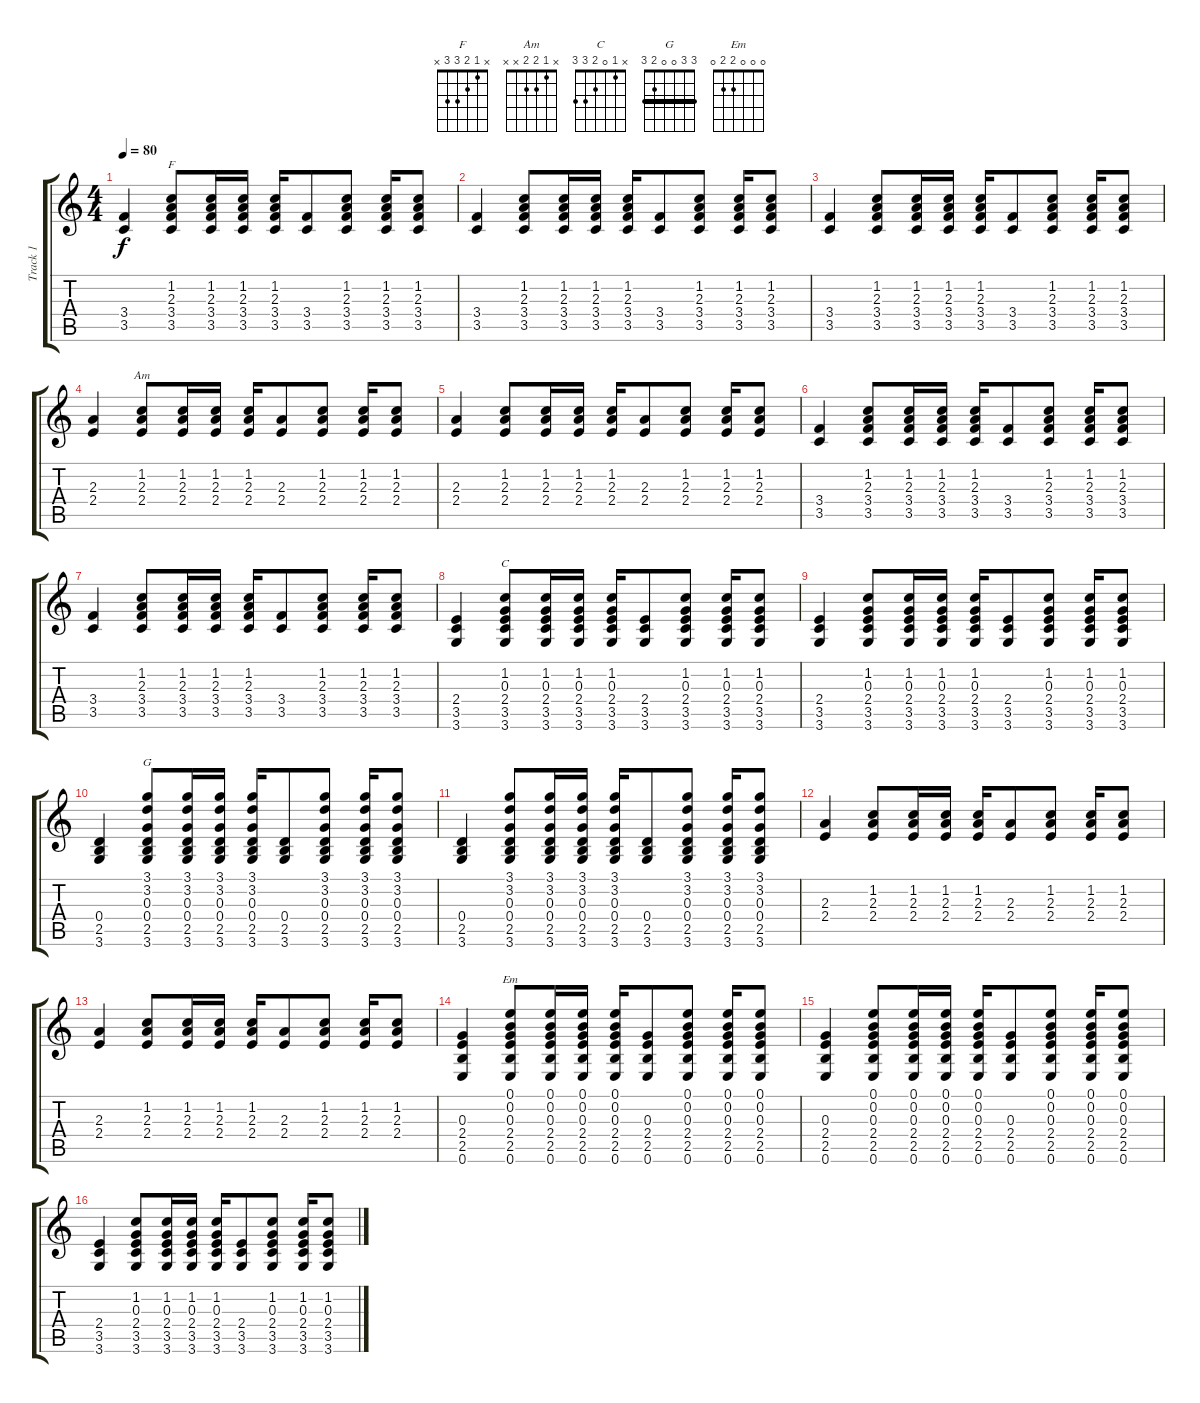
\track ("Track 1" "Track 1") {instrument acousticguitarsteel}
\staff {score tabs}
\tuning (E4 B3 G3 D3 A2 E2) {hide}
\chord ("F" x 1 2 3 3 x)
\chord ("Am" x 1 2 2 x x)
\chord ("C" x 1 0 2 3 3)
\chord ("G" 3 3 0 0 2 3) {barre 3}
\chord ("Em" 0 0 0 2 2 0)
\ts (4 4)
\tempo 80
\clef g2
\ks c
(3.4 3.5).4{dy f} (1.2 2.3 3.4 3.5).8{ch "F"} (1.2 2.3 3.4 3.5).16 (1.2 2.3 3.4 3.5).16 (1.2 2.3 3.4 3.5).16 (3.4 3.5).8 (1.2 2.3 3.4 3.5).8 (1.2 2.3 3.4 3.5).16 (1.2 2.3 3.4 3.5).8 |
(3.4 3.5).4 (1.2 2.3 3.4 3.5).8 (1.2 2.3 3.4 3.5).16 (1.2 2.3 3.4 3.5).16 (1.2 2.3 3.4 3.5).16 (3.4 3.5).8 (1.2 2.3 3.4 3.5).8 (1.2 2.3 3.4 3.5).16 (1.2 2.3 3.4 3.5).8 |
(3.4 3.5).4 (1.2 2.3 3.4 3.5).8 (1.2 2.3 3.4 3.5).16 (1.2 2.3 3.4 3.5).16 (1.2 2.3 3.4 3.5).16 (3.4 3.5).8 (1.2 2.3 3.4 3.5).8 (1.2 2.3 3.4 3.5).16 (1.2 2.3 3.4 3.5).8 |
(2.3 2.4).4 (1.2 2.3 2.4).8{ch "Am"} (1.2 2.3 2.4).16 (1.2 2.3 2.4).16 (1.2 2.3 2.4).16 (2.3 2.4).8 (1.2 2.3 2.4).8 (1.2 2.3 2.4).16 (1.2 2.3 2.4).8 |
(2.3 2.4).4 (1.2 2.3 2.4).8 (1.2 2.3 2.4).16 (1.2 2.3 2.4).16 (1.2 2.3 2.4).16 (2.3 2.4).8 (1.2 2.3 2.4).8 (1.2 2.3 2.4).16 (1.2 2.3 2.4).8 |
(3.4 3.5).4 (1.2 2.3 3.4 3.5).8 (1.2 2.3 3.4 3.5).16 (1.2 2.3 3.4 3.5).16 (1.2 2.3 3.4 3.5).16 (3.4 3.5).8 (1.2 2.3 3.4 3.5).8 (1.2 2.3 3.4 3.5).16 (1.2 2.3 3.4 3.5).8 |
(3.4 3.5).4 (1.2 2.3 3.4 3.5).8 (1.2 2.3 3.4 3.5).16 (1.2 2.3 3.4 3.5).16 (1.2 2.3 3.4 3.5).16 (3.4 3.5).8 (1.2 2.3 3.4 3.5).8 (1.2 2.3 3.4 3.5).16 (1.2 2.3 3.4 3.5).8 |
(2.4 3.5 3.6).4 (1.2 0.3 2.4 3.5 3.6).8{ch "C"} (1.2 0.3 2.4 3.5 3.6).16 (1.2 0.3 2.4 3.5 3.6).16 (1.2 0.3 2.4 3.5 3.6).16 (2.4 3.5 3.6).8 (1.2 0.3 2.4 3.5 3.6).8 (1.2 0.3 2.4 3.5 3.6).16 (1.2 0.3 2.4 3.5 3.6).8 |
(2.4 3.5 3.6).4 (1.2 0.3 2.4 3.5 3.6).8 (1.2 0.3 2.4 3.5 3.6).16 (1.2 0.3 2.4 3.5 3.6).16 (1.2 0.3 2.4 3.5 3.6).16 (2.4 3.5 3.6).8 (1.2 0.3 2.4 3.5 3.6).8 (1.2 0.3 2.4 3.5 3.6).16 (1.2 0.3 2.4 3.5 3.6).8 |
(0.4 2.5 3.6).4 (3.1 3.2 0.3 0.4 2.5 3.6).8{ch "G"} (3.1 3.2 0.3 0.4 2.5 3.6).16 (3.1 3.2 0.3 0.4 2.5 3.6).16 (3.1 3.2 0.3 0.4 2.5 3.6).16 (0.4 2.5 3.6).8 (3.1 3.2 0.3 0.4 2.5 3.6).8 (3.1 3.2 0.3 0.4 2.5 3.6).16 (3.1 3.2 0.3 0.4 2.5 3.6).8 |
(0.4 2.5 3.6).4 (3.1 3.2 0.3 0.4 2.5 3.6).8 (3.1 3.2 0.3 0.4 2.5 3.6).16 (3.1 3.2 0.3 0.4 2.5 3.6).16 (3.1 3.2 0.3 0.4 2.5 3.6).16 (0.4 2.5 3.6).8 (3.1 3.2 0.3 0.4 2.5 3.6).8 (3.1 3.2 0.3 0.4 2.5 3.6).16 (3.1 3.2 0.3 0.4 2.5 3.6).8 |
(2.3 2.4).4 (1.2 2.3 2.4).8 (1.2 2.3 2.4).16 (1.2 2.3 2.4).16 (1.2 2.3 2.4).16 (2.3 2.4).8 (1.2 2.3 2.4).8 (1.2 2.3 2.4).16 (1.2 2.3 2.4).8 |
(2.3 2.4).4 (1.2 2.3 2.4).8 (1.2 2.3 2.4).16 (1.2 2.3 2.4).16 (1.2 2.3 2.4).16 (2.3 2.4).8 (1.2 2.3 2.4).8 (1.2 2.3 2.4).16 (1.2 2.3 2.4).8 |
(0.3 2.4 2.5 0.6).4 (0.1 0.2 0.3 2.4 2.5 0.6).8{ch "Em"} (0.1 0.2 0.3 2.4 2.5 0.6).16 (0.1 0.2 0.3 2.4 2.5 0.6).16 (0.1 0.2 0.3 2.4 2.5 0.6).16 (0.3 2.4 2.5 0.6).8 (0.1 0.2 0.3 2.4 2.5 0.6).8 (0.1 0.2 0.3 2.4 2.5 0.6).16 (0.1 0.2 0.3 2.4 2.5 0.6).8 |
(0.3 2.4 2.5 0.6).4 (0.1 0.2 0.3 2.4 2.5 0.6).8 (0.1 0.2 0.3 2.4 2.5 0.6).16 (0.1 0.2 0.3 2.4 2.5 0.6).16 (0.1 0.2 0.3 2.4 2.5 0.6).16 (0.3 2.4 2.5 0.6).8 (0.1 0.2 0.3 2.4 2.5 0.6).8 (0.1 0.2 0.3 2.4 2.5 0.6).16 (0.1 0.2 0.3 2.4 2.5 0.6).8 |
(2.4 3.5 3.6).4 (1.2 0.3 2.4 3.5 3.6).8 (1.2 0.3 2.4 3.5 3.6).16 (1.2 0.3 2.4 3.5 3.6).16 (1.2 0.3 2.4 3.5 3.6).16 (2.4 3.5 3.6).8 (1.2 0.3 2.4 3.5 3.6).8 (1.2 0.3 2.4 3.5 3.6).16 (1.2 0.3 2.4 3.5 3.6).8
